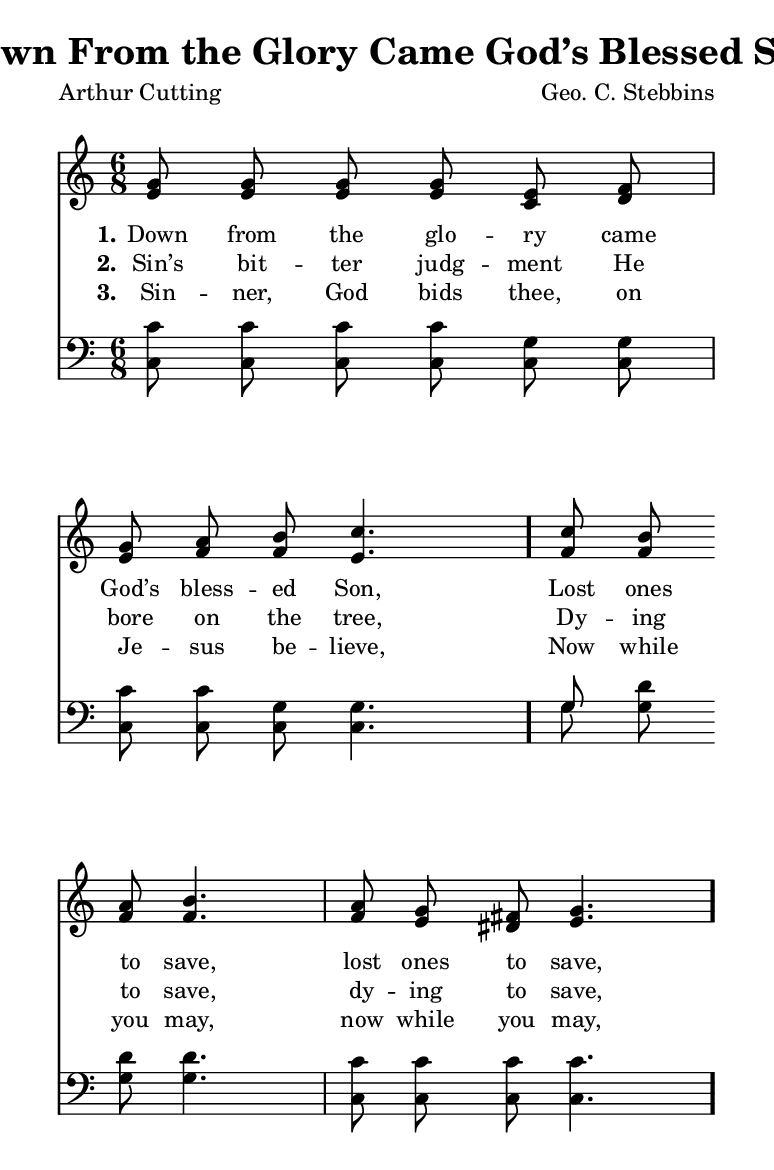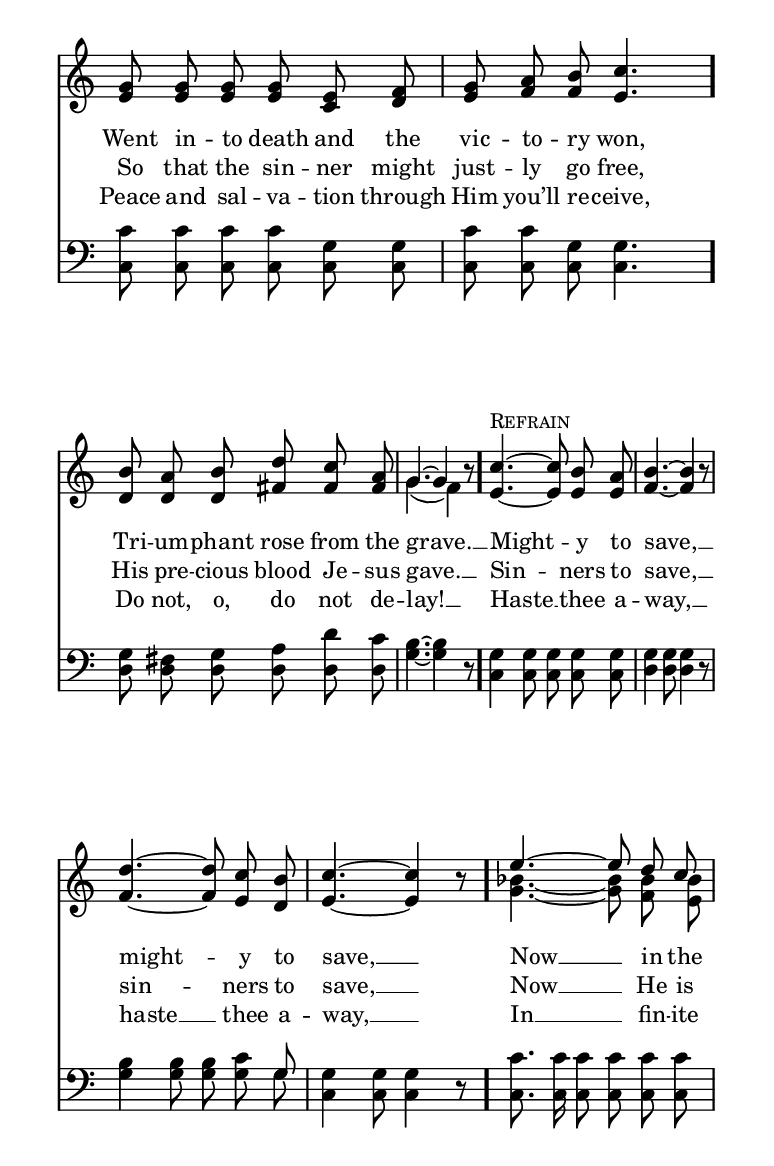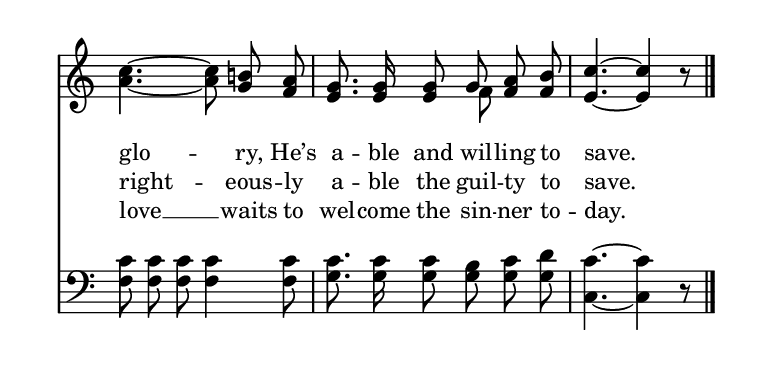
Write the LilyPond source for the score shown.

\include "common/global.ily"
\paper {
  \include "common/paper.ily"
  %ragged-bottom = ##t
  ragged-last-bottom = ##t
  systems-per-page = ##f
  page-count = ##f
}

\header{
  hymnnumber = "80"
  title = "Down From the Glory Came God’s Blessed Son"
  tunename = "Jesus Is Calling"
  meter = ""
  poet = "Arthur Cutting"
  composer = "Geo. C. Stebbins"
  %copyright = ""
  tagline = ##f
}

% for fermata in MIDI
ta = { \tempo 4=66 }
tb = { \tempo 4=44 }

patternAA = { c8 c8 c8 c8 c8 c8 | c8 c8 c8 c4. }

patternBA = { c8 c8 c8 c4. }

patternCA = { c8 c8 c8 c8 c8 c8 | c4. c4 c8 }

patternDA = { c4. ~ c8 c8 c8 | c4. ~ c4 c8 }
patternDB = { c4 c8 c8 c8 c8 | c4 c8 c4 c8 }

patternEA = { c4. ~ c8 c8 c8 | c4. ~ c8 c8 c8 | c8. c16 c8 c8 c8 c8 | c4. ~ c4 c8 }
patternEB = { c8. c16 c8 c8 c8 c8 | c8 c8 c8 c4 c8 | c8. c16 c8 c8 c8 c8 | c4. ~ c4 c8 }

global = {
  \include "common/overrides.ily"
  \override Staff.TimeSignature.style = #'numbered
  \time 6/8
  \override Score.MetronomeMark.transparent = ##t % hide all fermata changes too
  \ta
  \key c \major
  %\partial 4
  \autoBeamOff
}

notesSoprano = {
\global
\relative c'' {

  \changePitch \patternAA { g g g g e f | g a b c }
  \changePitch \patternBA { c b a b | a g fis g }
  \changePitch \patternAA { g g g g e f | g a b c }
  \changePitch \patternCA { b a b d c a | g ~ g r }

  << s^\markup { \small \caps "Refrain" }
  \changePitch \patternDA { c c b a | b b r | d d c b | c c r } >>
  \changePitch \patternEA { e e d c | c c b! a | g g g g a b | c c r }

  \bar "|."

}
}

notesAlto = {
\global
\relative e' {

  \changePitch \patternAA { e e e e c d | e f f e }
  \changePitch \patternBA { f f f f | f e dis e }
  \changePitch \patternAA { e e e e c d | e f f e }
  \changePitch \patternCA { d d d fis fis fis | g( f) r }

  \changePitch \patternDA { e e e e | f f r | f f e d | e e r }
  \changePitch \patternEA { < bes' g > ~ < bes g > < bes f > < bes e, > | a a g f | e e e f f f | e e r }

}
}

notesTenor = {
\global
\relative a {

  \changePitch \patternAA { c c c c g g | c c g g }
  \changePitch \patternBA { g d' d d | c c c c }
  \changePitch \patternAA { c c c c g g | c c g g }
  \changePitch \patternCA { g fis g a d c | b ~ b r }

  \changePitch \patternDB { g g g g g | g g g r | b b b c g | g g g r }
  \changePitch \patternEB { c c c c c c | c c c c c | c c c b c d | c c r }

}
}

notesBass = {
\global
\relative f {

  \changePitch \patternAA { c c c c c c | c c c c }
  \changePitch \patternBA { g' g g g | c, c c c }
  \changePitch \patternAA { c c c c c c | c c c c }
  \changePitch \patternCA { d d d d d d | g ~ g r }

  \changePitch \patternDB { c, c c c c | d d d r | g g g g g | c, c c r }
  \changePitch \patternEB { c c c c c c | f f f f f | g g g g g g | c, c r }

}
}

RefrainA = \lyricmode {

Might -- y to save, __ { \break } might -- y to save, __ \bar "."
Now __ in the { \pageBreak } glo -- ry, He’s a -- ble and wil -- ling to save. \bar "."

}

RefrainB = \lyricmode {

Sin -- ners to save, __ sin -- ners to save, __
Now __ He is right -- eous -- ly a -- ble the guil -- ty to save.

}

RefrainC = \lyricmode {

Haste __ thee a -- way, __ haste __ thee a -- way, __
In __ fin -- ite love __ waits to wel -- come the sin -- ner to -- day.

}

wordsA = \lyricmode {
\set stanza = "1."

Down from the glo -- ry came God’s bless -- ed Son, \bar "."
Lost ones { \break } to save, lost ones to save, \bar "."
Went in -- to death and the vic -- to -- ry won, \bar "." { \break }
Tri -- um -- phant rose from the grave. __ \bar "."

\RefrainA

}

wordsB = \lyricmode {
\set stanza = "2."

Sin’s bit -- ter judg -- ment He bore on the tree,
Dy -- ing to save, dy -- ing to save,
So that the sin -- ner might just -- ly go free,
His pre -- cious blood Je -- sus gave. __

\RefrainB

}

wordsC = \lyricmode {
\set stanza = "3."

Sin -- ner, God bids thee, on Je -- sus be -- lieve,
Now while you may, now while you may,
Peace and sal -- va -- tion through Him you’ll re -- ceive,
Do not, o, do not de -- lay! __

\RefrainC

}

\score {
  \context ChoirStaff <<
    \context Staff = upper <<
      \set Staff.autoBeaming = ##f
      \set ChoirStaff.systemStartDelimiter = #'SystemStartBar
      \set ChoirStaff.printPartCombineTexts = ##f
      \partcombine #'(2 . 9) \notesSoprano \notesAlto
      \context NullVoice = sopranos { \voiceOne << \notesSoprano >> }
      \context NullVoice = altos { \voiceTwo << \notesAlto >> }
      \context Lyrics = one   \lyricsto sopranos \wordsA
      \context Lyrics = two   \lyricsto sopranos \wordsB
      \context Lyrics = three \lyricsto sopranos \wordsC
    >>
    \context Staff = men <<
      \set Staff.autoBeaming = ##f
      \clef bass
      \set ChoirStaff.printPartCombineTexts = ##f
      \partcombine #'(2 . 9) \notesTenor \notesBass
      \context NullVoice = tenors { \voiceOne << \notesTenor >> }
      \context NullVoice = basses { \voiceTwo << \notesBass >> }
    >>
  >>
  \layout {
    \include "common/layout.ily"
  }
  \midi{
    \include "common/midi.ily"
  }
}

\version "2.19.49"  % necessary for upgrading to future LilyPond versions.

% vi:set et ts=2 sw=2 ai nocindent syntax=lilypond:
